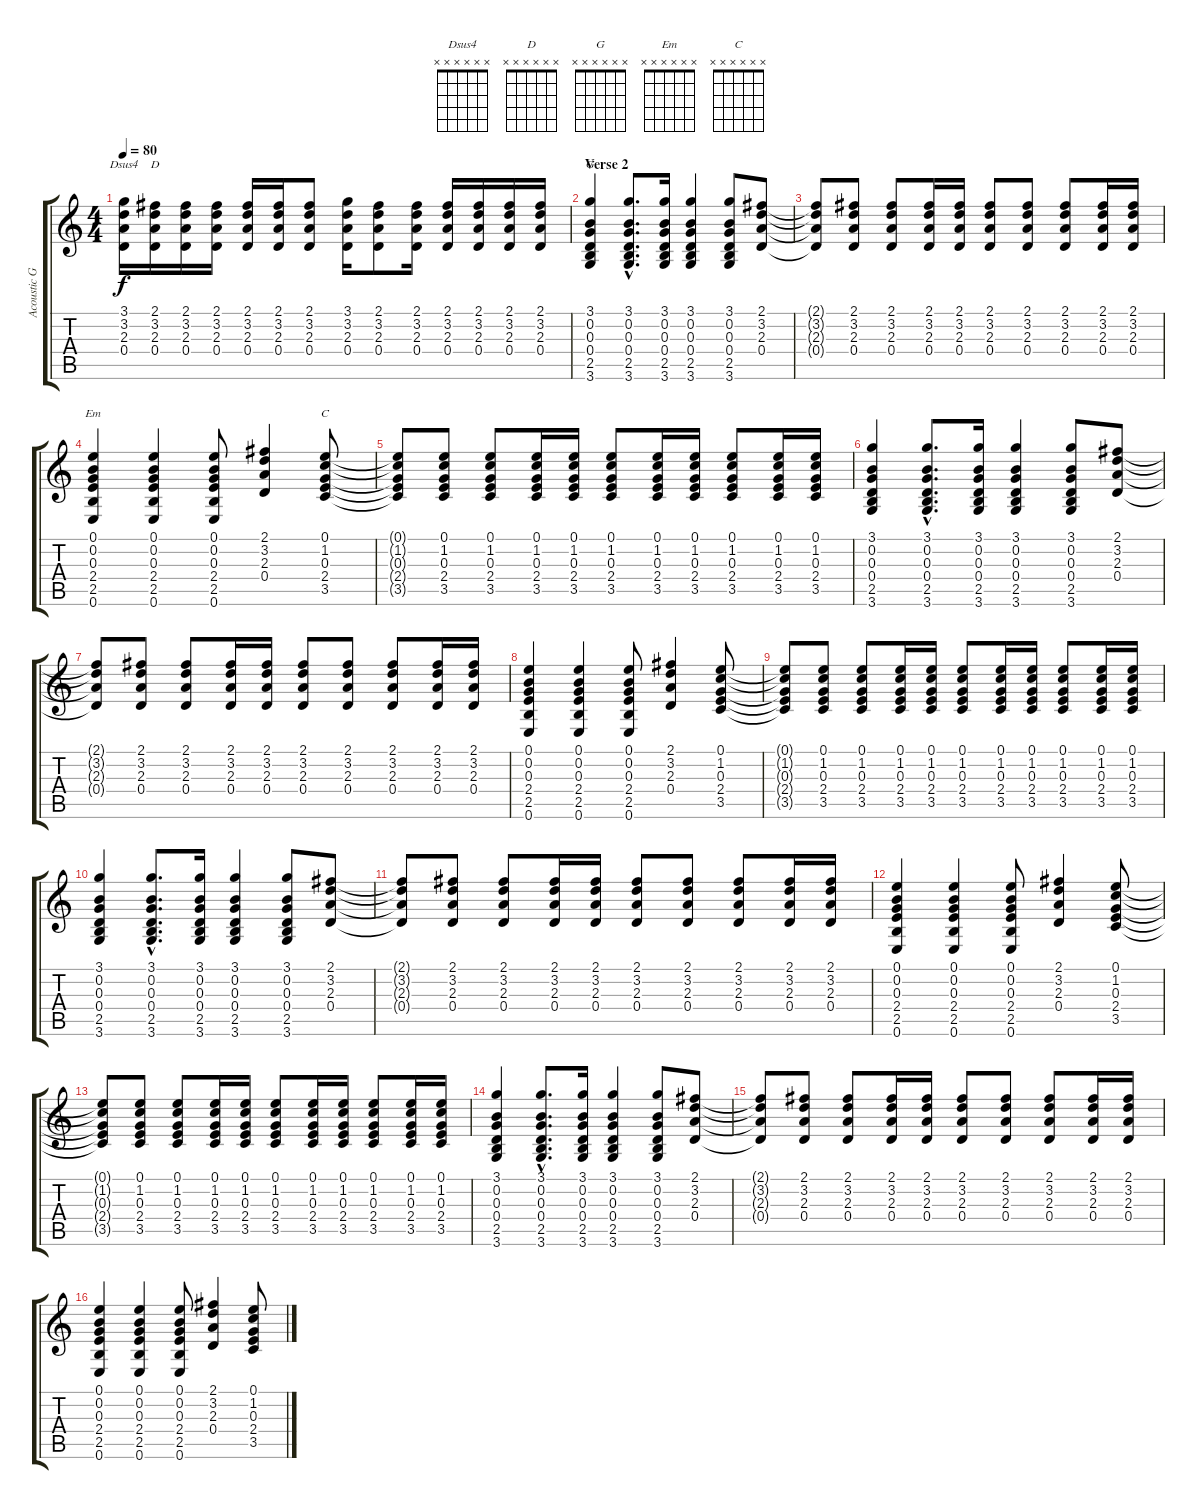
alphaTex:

\track ("Acoustic Guitar 2 (12 Stg)" "Acoustic G") {instrument acousticguitarsteel}
\staff {score tabs}
\tuning (E4 B3 G3 D3 A2 E2) {hide}
\chord ("Dsus4" x x x x x x) {firstfret 0}
\chord ("D" x x x x x x) {firstfret 0}
\chord ("G" x x x x x x) {firstfret 0}
\chord ("Em" x x x x x x) {firstfret 0}
\chord ("C" x x x x x x) {firstfret 0}
\ts (4 4)
\tempo 80
\clef g2
\ks c
(3.1 3.2 2.3 0.4).16{ch "Dsus4" dy f} (2.1 3.2 2.3 0.4).16{ch "D"} (2.1 3.2 2.3 0.4).16 (2.1 3.2 2.3 0.4).16 (2.1 3.2 2.3 0.4).16 (2.1 3.2 2.3 0.4).16 (2.1 3.2 2.3 0.4).8 (3.1 3.2 2.3 0.4).16 (2.1 3.2 2.3 0.4).8 (2.1 3.2 2.3 0.4).16 (2.1 3.2 2.3 0.4).16 (2.1 3.2 2.3 0.4).16 (2.1 3.2 2.3 0.4).16 (2.1 3.2 2.3 0.4).16 |
\section ("" "Verse 2")
(3.1 0.2 0.3 0.4 2.5 3.6).4{ch "G"} (3.1{hac} 0.2{hac} 0.3{hac} 0.4{hac} 2.5{hac} 3.6{hac}).8{d} (3.1 0.2 0.3 0.4 2.5 3.6).16 (3.1 0.2 0.3 0.4 2.5 3.6).4 (3.1 0.2 0.3 0.4 2.5 3.6).8 (2.1 3.2 2.3 0.4).8 |
(2.1{t} 3.2{t} 2.3{t} 0.4{t}).8 (2.1 3.2 2.3 0.4).8 (2.1 3.2 2.3 0.4).8 (2.1 3.2 2.3 0.4).16 (2.1 3.2 2.3 0.4).16 (2.1 3.2 2.3 0.4).8 (2.1 3.2 2.3 0.4).8 (2.1 3.2 2.3 0.4).8 (2.1 3.2 2.3 0.4).16 (2.1 3.2 2.3 0.4).16 |
(0.1 0.2 0.3 2.4 2.5 0.6).4{ch "Em"} (0.1 0.2 0.3 2.4 2.5 0.6).4 (0.1 0.2 0.3 2.4 2.5 0.6).8 (2.1 3.2 2.3 0.4).4 (0.1 1.2 0.3 2.4 3.5).8{ch "C"} |
(0.1{t} 1.2{t} 0.3{t} 2.4{t} 3.5{t}).8 (0.1 1.2 0.3 2.4 3.5).8 (0.1 1.2 0.3 2.4 3.5).8 (0.1 1.2 0.3 2.4 3.5).16 (0.1 1.2 0.3 2.4 3.5).16 (0.1 1.2 0.3 2.4 3.5).8 (0.1 1.2 0.3 2.4 3.5).16 (0.1 1.2 0.3 2.4 3.5).16 (0.1 1.2 0.3 2.4 3.5).8 (0.1 1.2 0.3 2.4 3.5).16 (0.1 1.2 0.3 2.4 3.5).16 |
(3.1 0.2 0.3 0.4 2.5 3.6).4 (3.1{hac} 0.2{hac} 0.3{hac} 0.4{hac} 2.5{hac} 3.6{hac}).8{d} (3.1 0.2 0.3 0.4 2.5 3.6).16 (3.1 0.2 0.3 0.4 2.5 3.6).4 (3.1 0.2 0.3 0.4 2.5 3.6).8 (2.1 3.2 2.3 0.4).8 |
(2.1{t} 3.2{t} 2.3{t} 0.4{t}).8 (2.1 3.2 2.3 0.4).8 (2.1 3.2 2.3 0.4).8 (2.1 3.2 2.3 0.4).16 (2.1 3.2 2.3 0.4).16 (2.1 3.2 2.3 0.4).8 (2.1 3.2 2.3 0.4).8 (2.1 3.2 2.3 0.4).8 (2.1 3.2 2.3 0.4).16 (2.1 3.2 2.3 0.4).16 |
(0.1 0.2 0.3 2.4 2.5 0.6).4 (0.1 0.2 0.3 2.4 2.5 0.6).4 (0.1 0.2 0.3 2.4 2.5 0.6).8 (2.1 3.2 2.3 0.4).4 (0.1 1.2 0.3 2.4 3.5).8 |
(0.1{t} 1.2{t} 0.3{t} 2.4{t} 3.5{t}).8 (0.1 1.2 0.3 2.4 3.5).8 (0.1 1.2 0.3 2.4 3.5).8 (0.1 1.2 0.3 2.4 3.5).16 (0.1 1.2 0.3 2.4 3.5).16 (0.1 1.2 0.3 2.4 3.5).8 (0.1 1.2 0.3 2.4 3.5).16 (0.1 1.2 0.3 2.4 3.5).16 (0.1 1.2 0.3 2.4 3.5).8 (0.1 1.2 0.3 2.4 3.5).16 (0.1 1.2 0.3 2.4 3.5).16 |
(3.1 0.2 0.3 0.4 2.5 3.6).4 (3.1{hac} 0.2{hac} 0.3{hac} 0.4{hac} 2.5{hac} 3.6{hac}).8{d} (3.1 0.2 0.3 0.4 2.5 3.6).16 (3.1 0.2 0.3 0.4 2.5 3.6).4 (3.1 0.2 0.3 0.4 2.5 3.6).8 (2.1 3.2 2.3 0.4).8 |
(2.1{t} 3.2{t} 2.3{t} 0.4{t}).8 (2.1 3.2 2.3 0.4).8 (2.1 3.2 2.3 0.4).8 (2.1 3.2 2.3 0.4).16 (2.1 3.2 2.3 0.4).16 (2.1 3.2 2.3 0.4).8 (2.1 3.2 2.3 0.4).8 (2.1 3.2 2.3 0.4).8 (2.1 3.2 2.3 0.4).16 (2.1 3.2 2.3 0.4).16 |
(0.1 0.2 0.3 2.4 2.5 0.6).4 (0.1 0.2 0.3 2.4 2.5 0.6).4 (0.1 0.2 0.3 2.4 2.5 0.6).8 (2.1 3.2 2.3 0.4).4 (0.1 1.2 0.3 2.4 3.5).8 |
(0.1{t} 1.2{t} 0.3{t} 2.4{t} 3.5{t}).8 (0.1 1.2 0.3 2.4 3.5).8 (0.1 1.2 0.3 2.4 3.5).8 (0.1 1.2 0.3 2.4 3.5).16 (0.1 1.2 0.3 2.4 3.5).16 (0.1 1.2 0.3 2.4 3.5).8 (0.1 1.2 0.3 2.4 3.5).16 (0.1 1.2 0.3 2.4 3.5).16 (0.1 1.2 0.3 2.4 3.5).8 (0.1 1.2 0.3 2.4 3.5).16 (0.1 1.2 0.3 2.4 3.5).16 |
(3.1 0.2 0.3 0.4 2.5 3.6).4 (3.1{hac} 0.2{hac} 0.3{hac} 0.4{hac} 2.5{hac} 3.6{hac}).8{d} (3.1 0.2 0.3 0.4 2.5 3.6).16 (3.1 0.2 0.3 0.4 2.5 3.6).4 (3.1 0.2 0.3 0.4 2.5 3.6).8 (2.1 3.2 2.3 0.4).8 |
(2.1{t} 3.2{t} 2.3{t} 0.4{t}).8 (2.1 3.2 2.3 0.4).8 (2.1 3.2 2.3 0.4).8 (2.1 3.2 2.3 0.4).16 (2.1 3.2 2.3 0.4).16 (2.1 3.2 2.3 0.4).8 (2.1 3.2 2.3 0.4).8 (2.1 3.2 2.3 0.4).8 (2.1 3.2 2.3 0.4).16 (2.1 3.2 2.3 0.4).16 |
(0.1 0.2 0.3 2.4 2.5 0.6).4 (0.1 0.2 0.3 2.4 2.5 0.6).4 (0.1 0.2 0.3 2.4 2.5 0.6).8 (2.1 3.2 2.3 0.4).4 (0.1 1.2 0.3 2.4 3.5).8
